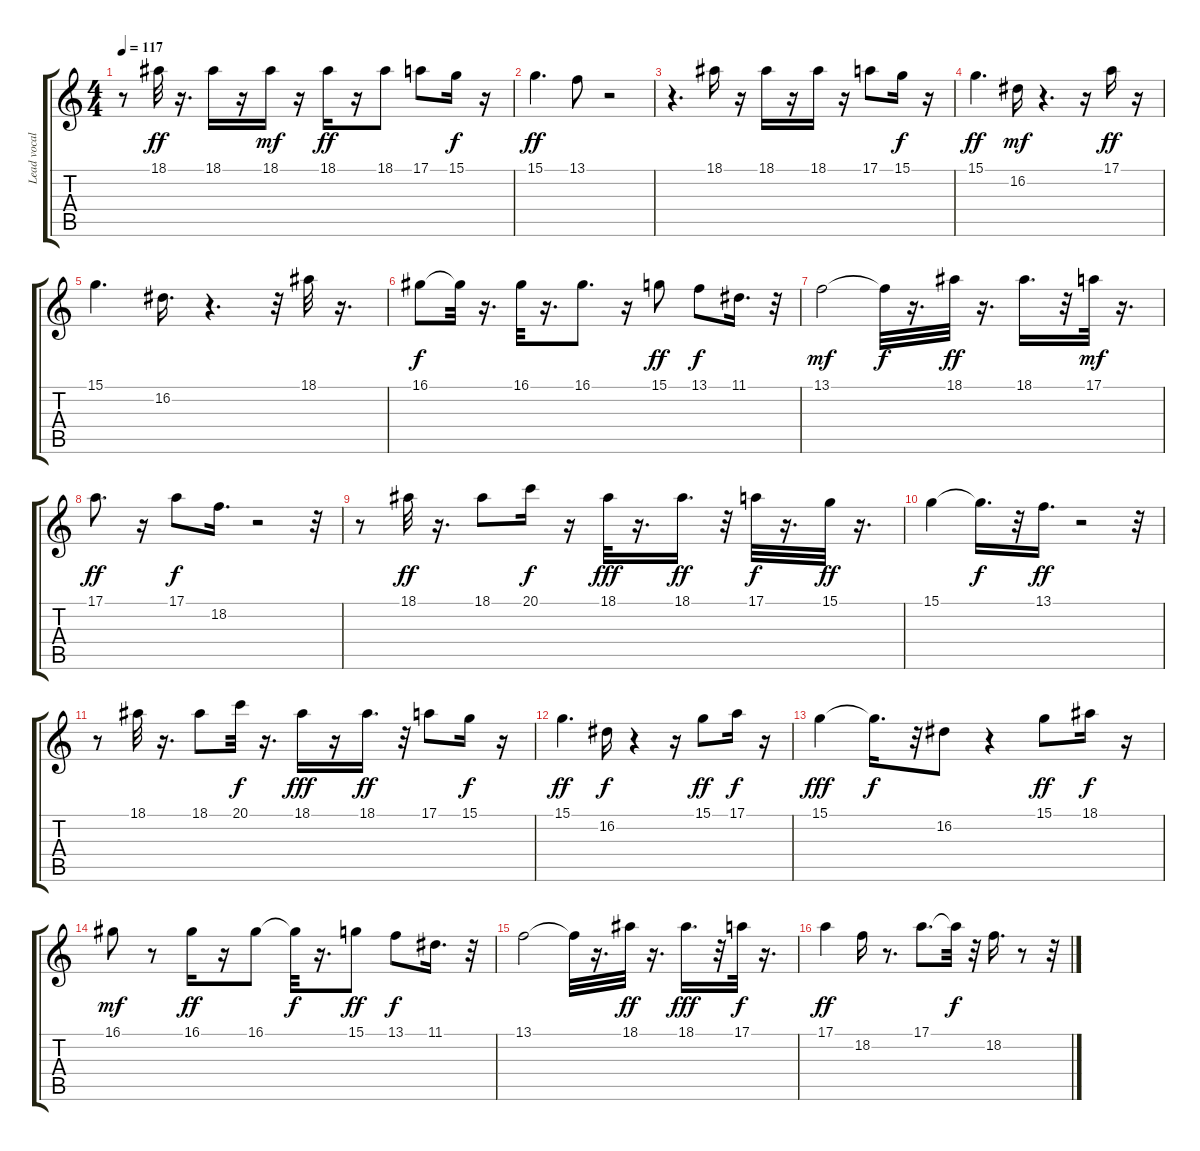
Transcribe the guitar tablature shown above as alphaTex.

\track ("Lead vocal" "Lead vocal") {instrument ocarina}
\staff {score tabs}
\tuning (E4 B3 G3 D3 A2 E2) {hide}
\ts (4 4)
\tempo 117
\clef g2
\ks c
r.8{dy f} 18.1.32{dy ff} r.16{d} 18.1.16 r.16 18.1.16{dy mf} r.16 18.1.16{dy ff} r.16 18.1.8 17.1.8 15.1.16{dy f} r.16 |
15.1.4{d dy ff} 13.1.8 r.2 |
r.4{d} 18.1.16 r.16 18.1.16 r.16 18.1.16 r.16 17.1.8 15.1.16{dy f} r.16 |
15.1.4{d dy ff} 16.2.16{dy mf} r.4{d} r.16 17.1.16{dy ff} r.16 |
15.1.4{d} 16.2.16{d} r.4{d} r.32 18.1.32 r.16{d} |
16.1.8{dy f} 16.1{t}.32 r.16{d} 16.1.32 r.16{d} 16.1.8{d} r.16 15.1.8{dy ff} 13.1.8{dy f} 11.1.16{d} r.32 |
13.1.2{dy mf} 13.1{t}.32{dy f} r.16{d} 18.1.32{dy ff} r.16{d} 18.1.16{d} r.32 17.1.32{dy mf} r.16{d} |
17.1.8{d dy ff} r.16 17.1.8{dy f} 18.2.16{d} r.2 r.32 |
r.8 18.1.32{dy ff} r.16{d} 18.1.8 20.1.16{dy f} r.16 18.1.32{dy fff} r.16{d} 18.1.16{d dy ff} r.32 17.1.32{dy f} r.16{d} 15.1.32{dy ff} r.16{d} |
15.1.4 15.1{t}.16{d dy f} r.32 13.1.16{d dy ff} r.2 r.32 |
r.8 18.1.32 r.16{d} 18.1.8 20.1.32{dy f} r.16{d} 18.1.16{dy fff} r.16 18.1.16{d dy ff} r.32 17.1.8 15.1.16{dy f} r.16 |
15.1.4{d dy ff} 16.2.16{dy f} r.4 r.16 15.1.8{dy ff} 17.1.16{dy f} r.16 |
15.1.4{dy fff} 15.1{t}.16{d dy f} r.32 16.2.8 r.4 15.1.8{dy ff} 18.1.16{dy f} r.16 |
16.1.8{dy mf} r.8 16.1.16{dy ff} r.16 16.1.8 16.1{t}.32{dy f} r.16{d} 15.1.8{dy ff} 13.1.8{dy f} 11.1.16{d} r.32 |
13.1.2 13.1{t}.32 r.16{d} 18.1.32{dy ff} r.16{d} 18.1.16{d dy fff} r.32 17.1.32{dy f} r.16{d} |
17.1.4{dy ff} 18.2.16 r.8{d} 17.1.8{d} 17.1{t}.32{dy f} r.32 18.2.16{d} r.8 r.32
